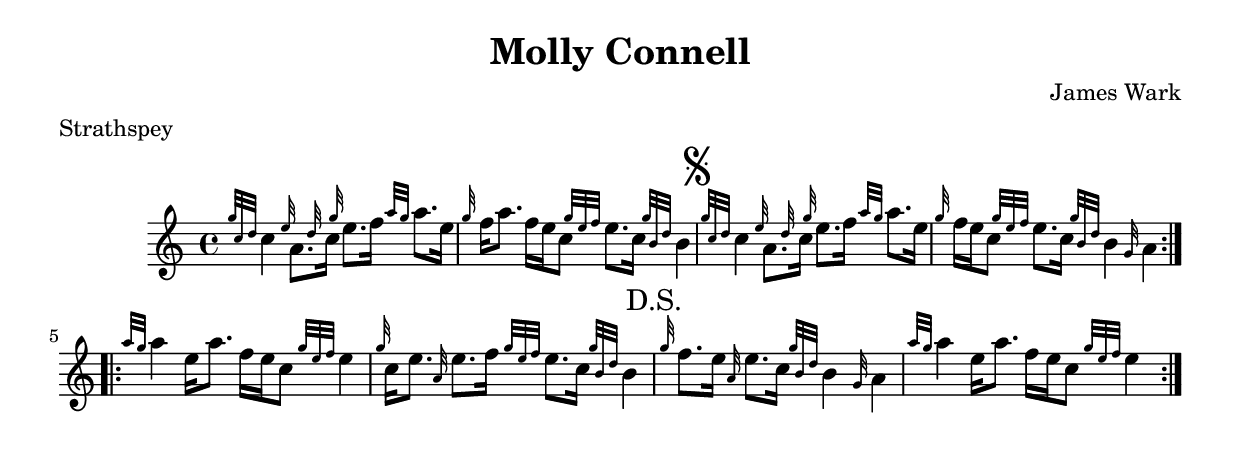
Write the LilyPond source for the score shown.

\include "bagpipe.ly"

    \header{
        meter = "Strathspey"
        title = "Molly Connell"
        composer = "James Wark"
    }
\score{
    
    {
        \hideKeySignature
        \time 4/4
        \quarterBeaming
            %Part One
        \repeat volta 2{
        \dblc c4 \gre a8. \grd c16 \grg e8. f16 \hdblA A8. e16| 
        \grg f16 A8. f16 e c8 \dble e8. c16 \dblb b4| 
        \noBreak \mark \markup { \musicglyph "scripts.segno"}
        \dblc c4 \gre a8. \grd c16 \grg e8. f16 \hdblA A8. e16|
        \grg f16 e c8 \dble e8. c16 \dblb b4 \grG a|
        }\break
            %Part Two
        \repeat volta 2{
        \hdblA A4 e16 A8. f16 e c8 \dble e4|
        \grg c16 e8. \gra e8. f16 \dble e8. c16 \dblb b4|\mark "D.S."
        \grg f8. e16 \gra e8. c16 \dblb b4 \grG a4| 
        \hdblA A4 e16 A8. f16 e c8 \dble e4|
        }
    }
}